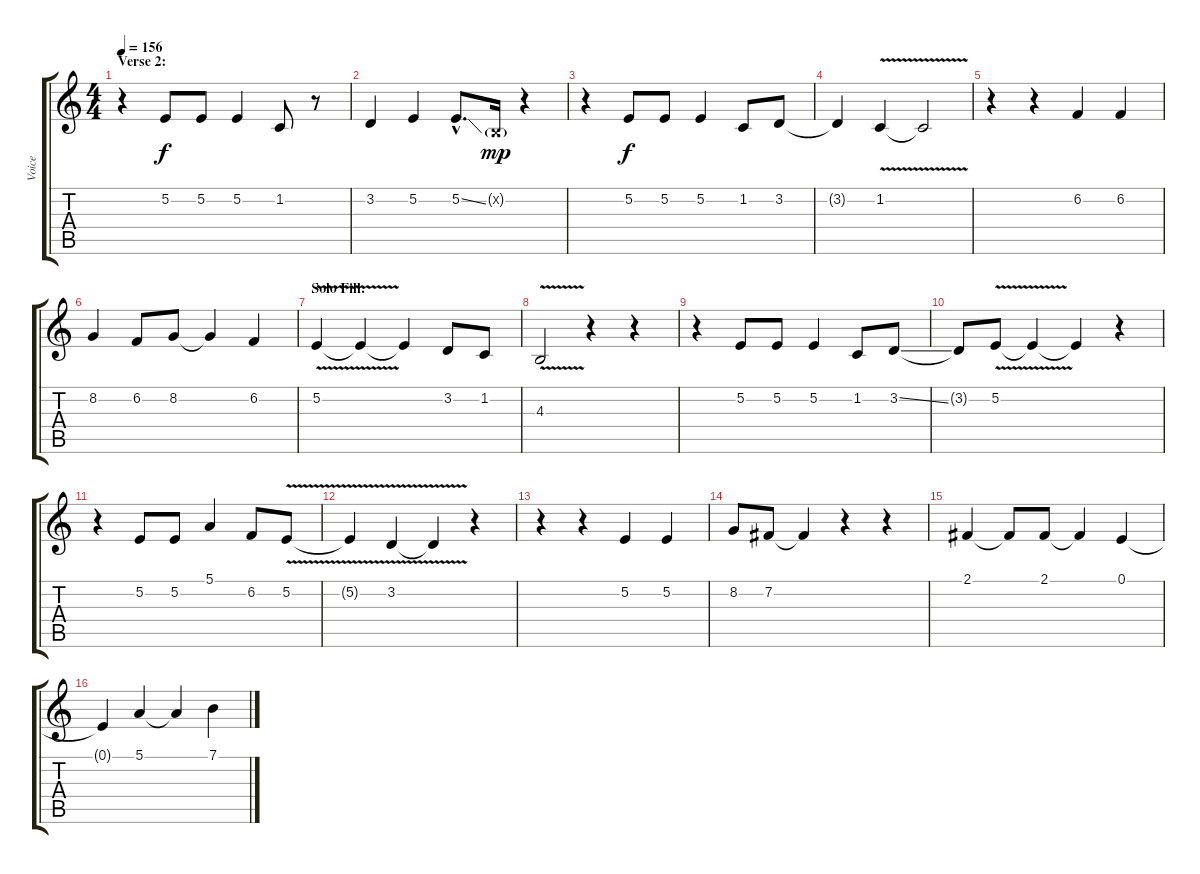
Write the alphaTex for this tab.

\track ("Voice" "Voice") {instrument oboe}
\staff {score tabs}
\tuning (E4 B3 G3 D3 A2 E2) {hide}
\ts (4 4)
\section ("" "Verse 2:")
\tempo 156
\clef g2
\ks c
r.4{dy f} 5.2.8 5.2.8 5.2.4 1.2.8 r.8 |
3.2.4 5.2.4 5.2{ss hac}.8{d} 0.2{g x}.16{dy mp} r.4 |
r.4 5.2.8{dy f} 5.2.8 5.2.4 1.2.8 3.2.8 |
3.2{t}.4 1.2{v}.4 1.2{t}.2 |
r.4 r.4 6.2.4 6.2.4 |
8.2.4 6.2.8 8.2.8 8.2{t}.4 6.2.4 |
\section ("" "Solo Fill:")
5.2{v}.4 5.2{t}.4 5.2{t}.4 3.2.8 1.2.8 |
4.3{v}.2 r.4 r.4 |
r.4 5.2.8 5.2.8 5.2.4 1.2.8 3.2{ss}.8 |
3.2{t}.8 5.2{v}.8 5.2{t}.4 5.2{t}.4 r.4 |
r.4 5.2.8 5.2.8 5.1.4 6.2.8 5.2{v}.8 |
5.2{t}.4 3.2{v}.4 3.2{t}.4 r.4 |
r.4 r.4 5.2.4 5.2.4 |
8.2.8 7.2.8 7.2{t}.4 r.4 r.4 |
2.1.4 2.1{t}.8 2.1.8 2.1{t}.4 0.1.4 |
0.1{t}.4 5.1.4 5.1{t}.4 7.1.4
